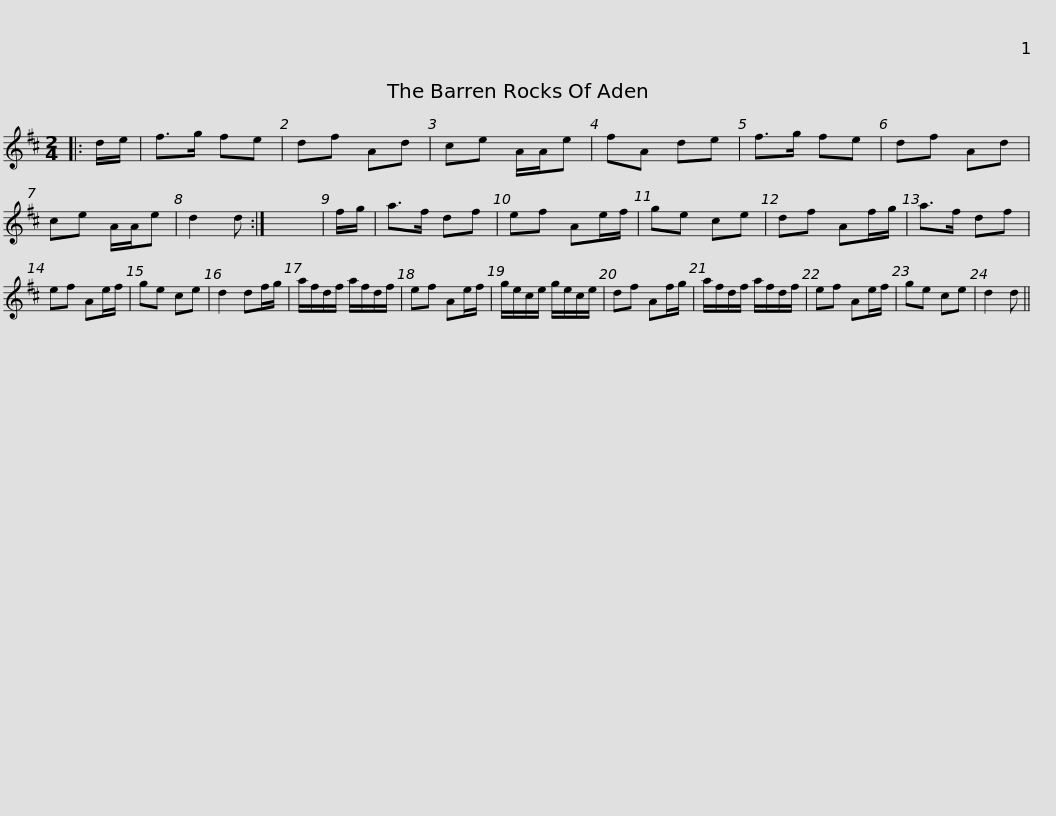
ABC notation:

X:1
L:1/8
M:2/4
I:linebreak $
K:D
V:1 treble
V:1
|: d/e/ | f>g fe | df Ad | ce A/A/e | fA de | %5
 f>g fe | df Ad | ce A/A/e | d2 d :| x4 | %10
 f/g/ |$ a>f df | ef Ae/f/ | ge ce | df Af/g/ | %15
 a>f df | ef Ae/f/ | ge ce | d2 df/g/ | a/f/d/f/ a/f/d/f/ |$ %20
 ef Ae/f/ | g/e/c/e/ g/e/c/e/ | df Af/g/ | a/f/d/f/ a/f/d/f/ | ef Ae/f/ | %25
 ge ce | d2 d || %27
